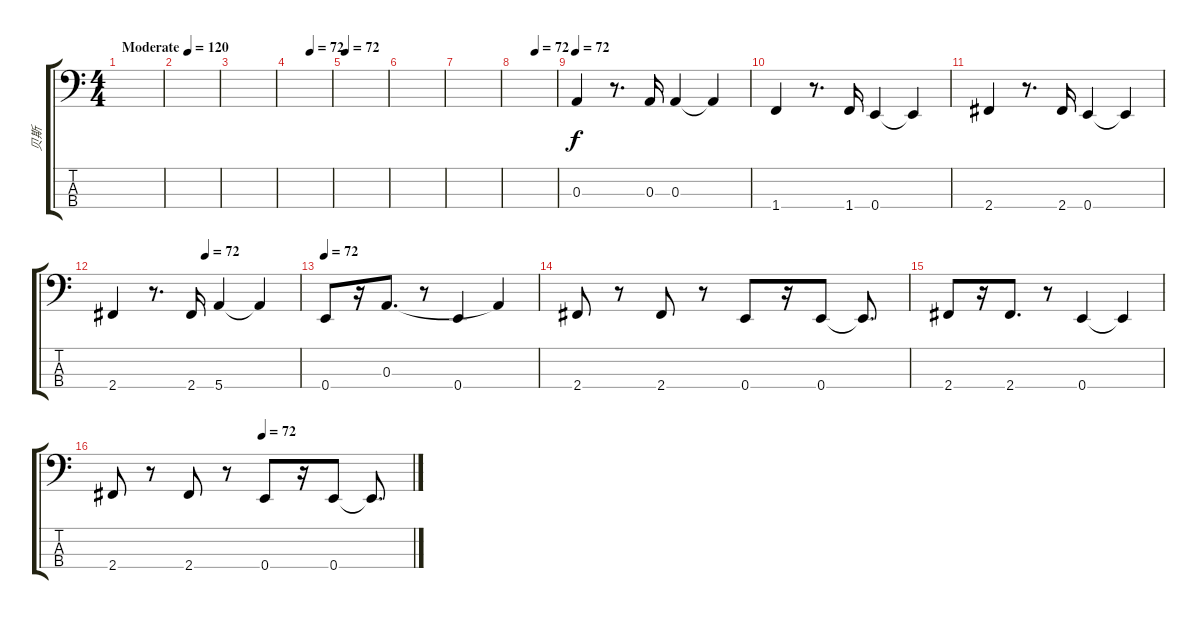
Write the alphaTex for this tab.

\track ("贝斯" "贝斯") {instrument electricbasspick}
\staff {score tabs}
\tuning (G2 D2 A1 E1) {hide}
\ts (4 4)
\tempo (120 "Moderate")
\tempo 72
\tempo (120 "Moderate")
\clef f4
\ks c
|
|
|
\tempo (72 0.5)
|
\tempo 72
|
|
|
\tempo (72 0.5)
|
\tempo 72
0.3.4 r.8{d} 0.3.16 0.3.4 0.3{t}.4 |
1.4.4 r.8{d} 1.4.16 0.4.4 0.4{t}.4 |
2.4.4 r.8{d} 2.4.16 0.4.4 0.4{t}.4 |
\tempo (72 0.5)
2.4.4 r.8{d} 2.4.16 5.4.4 5.4{t}.4 |
\tempo 72
0.4.8 r.16 0.3.8{d} r.8 0.4.4 0.3{t}.4 |
2.4.8 r.8 2.4.8 r.8 0.4.8 r.16 0.4.8 0.4{t}.8{d} |
2.4.8 r.16 2.4.8{d} r.8 0.4.4 0.4{t}.4 |
\tempo (72 0.5)
2.4.8 r.8 2.4.8 r.8 0.4.8 r.16 0.4.8 0.4{t}.8{d}
